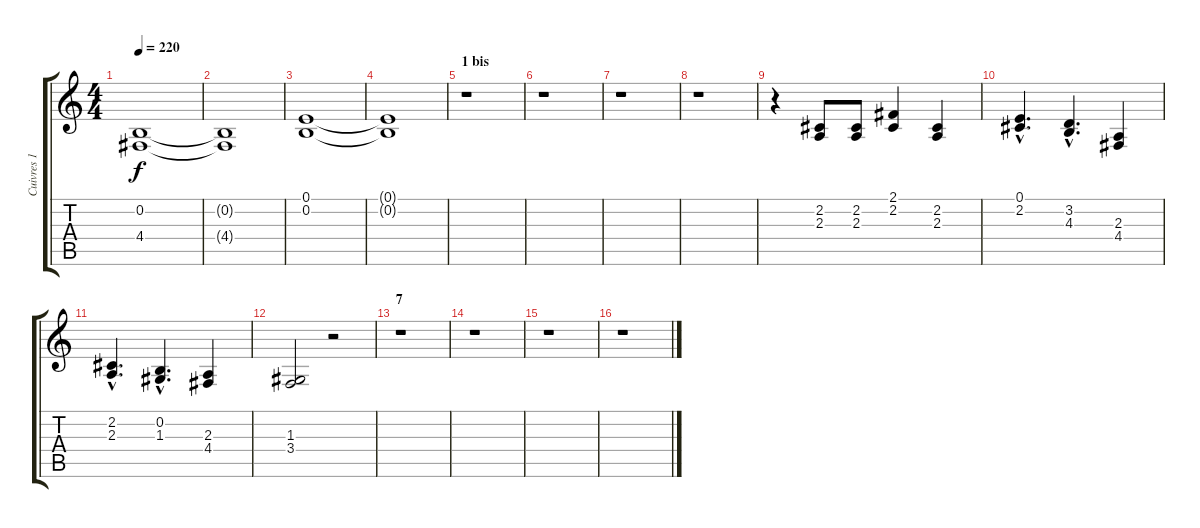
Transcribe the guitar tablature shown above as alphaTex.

\track ("Cuivres 1" "Cuivres 1") {instrument trombone}
\staff {score tabs}
\tuning (E4 B3 G3 D3 A2 E2) {hide}
\ts (4 4)
\tempo 220
\clef g2
\ks c
(0.2 4.4).1{dy f} |
(0.2{t} 4.4{t}).1 |
(0.1 0.2).1 |
(0.1{t} 0.2{t}).1 |
\section ("" "1 bis")
r.1 |
r.1 |
r.1 |
r.1 |
r.4 (2.2 2.3).8 (2.2 2.3).8 (2.1 2.2).4 (2.2 2.3).4 |
(0.1{hac} 2.2{hac}).4{d} (3.2{hac} 4.3{hac}).4{d} (2.3 4.4).4 |
(2.2{hac} 2.3{hac}).4{d} (0.2{hac} 1.3{hac}).4{d} (2.3 4.4).4 |
(1.3 3.4).2 r.2 |
\section ("" "7")
r.1 |
r.1 |
r.1 |
r.1
